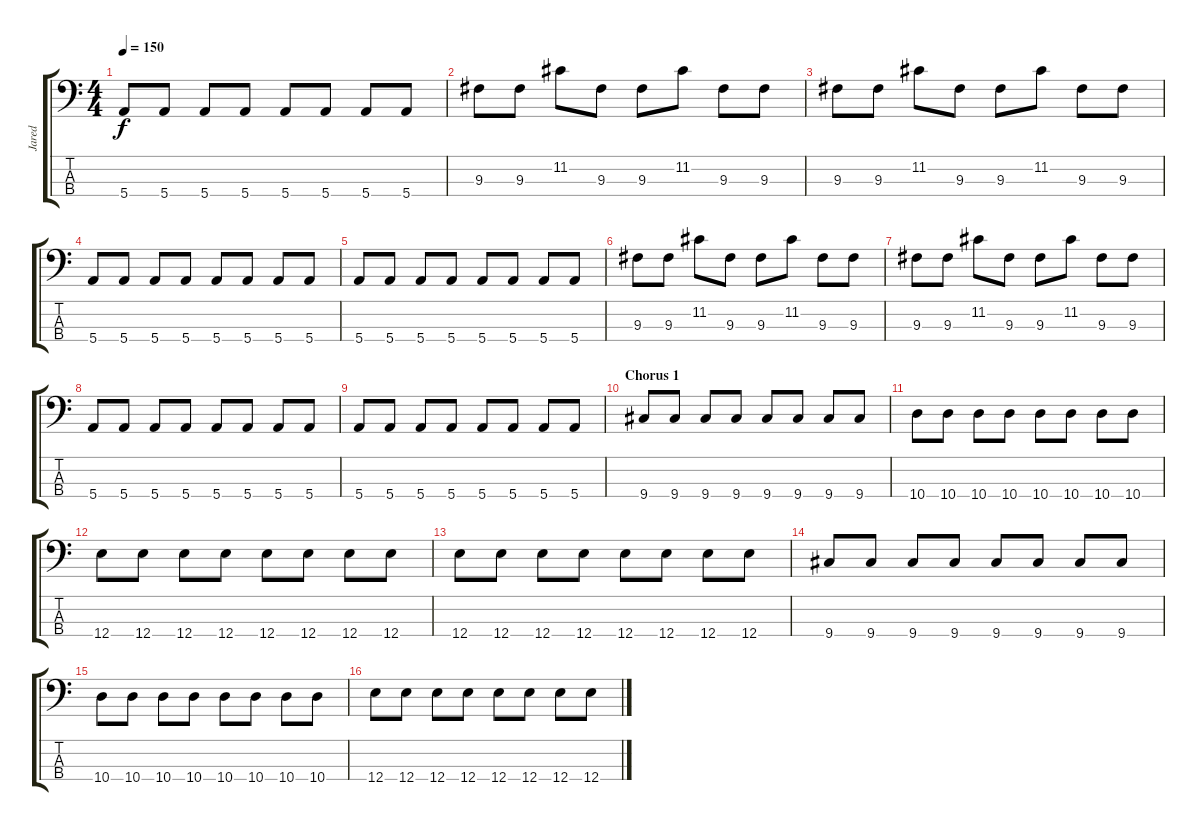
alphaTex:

\track ("Jared" "Jared") {instrument electricbassfinger}
\staff {score tabs}
\tuning (G2 D2 A1 E1) {hide}
\ts (4 4)
\tempo 150
\clef f4
\ks c
5.4.8{dy f} 5.4.8 5.4.8 5.4.8 5.4.8 5.4.8 5.4.8 5.4.8 |
9.3.8 9.3.8 11.2.8 9.3.8 9.3.8 11.2.8 9.3.8 9.3.8 |
9.3.8 9.3.8 11.2.8 9.3.8 9.3.8 11.2.8 9.3.8 9.3.8 |
5.4.8 5.4.8 5.4.8 5.4.8 5.4.8 5.4.8 5.4.8 5.4.8 |
5.4.8 5.4.8 5.4.8 5.4.8 5.4.8 5.4.8 5.4.8 5.4.8 |
9.3.8 9.3.8 11.2.8 9.3.8 9.3.8 11.2.8 9.3.8 9.3.8 |
9.3.8 9.3.8 11.2.8 9.3.8 9.3.8 11.2.8 9.3.8 9.3.8 |
5.4.8 5.4.8 5.4.8 5.4.8 5.4.8 5.4.8 5.4.8 5.4.8 |
5.4.8 5.4.8 5.4.8 5.4.8 5.4.8 5.4.8 5.4.8 5.4.8 |
\section ("" "Chorus 1")
9.4.8 9.4.8 9.4.8 9.4.8 9.4.8 9.4.8 9.4.8 9.4.8 |
10.4.8 10.4.8 10.4.8 10.4.8 10.4.8 10.4.8 10.4.8 10.4.8 |
12.4.8 12.4.8 12.4.8 12.4.8 12.4.8 12.4.8 12.4.8 12.4.8 |
12.4.8 12.4.8 12.4.8 12.4.8 12.4.8 12.4.8 12.4.8 12.4.8 |
9.4.8 9.4.8 9.4.8 9.4.8 9.4.8 9.4.8 9.4.8 9.4.8 |
10.4.8 10.4.8 10.4.8 10.4.8 10.4.8 10.4.8 10.4.8 10.4.8 |
12.4.8 12.4.8 12.4.8 12.4.8 12.4.8 12.4.8 12.4.8 12.4.8
